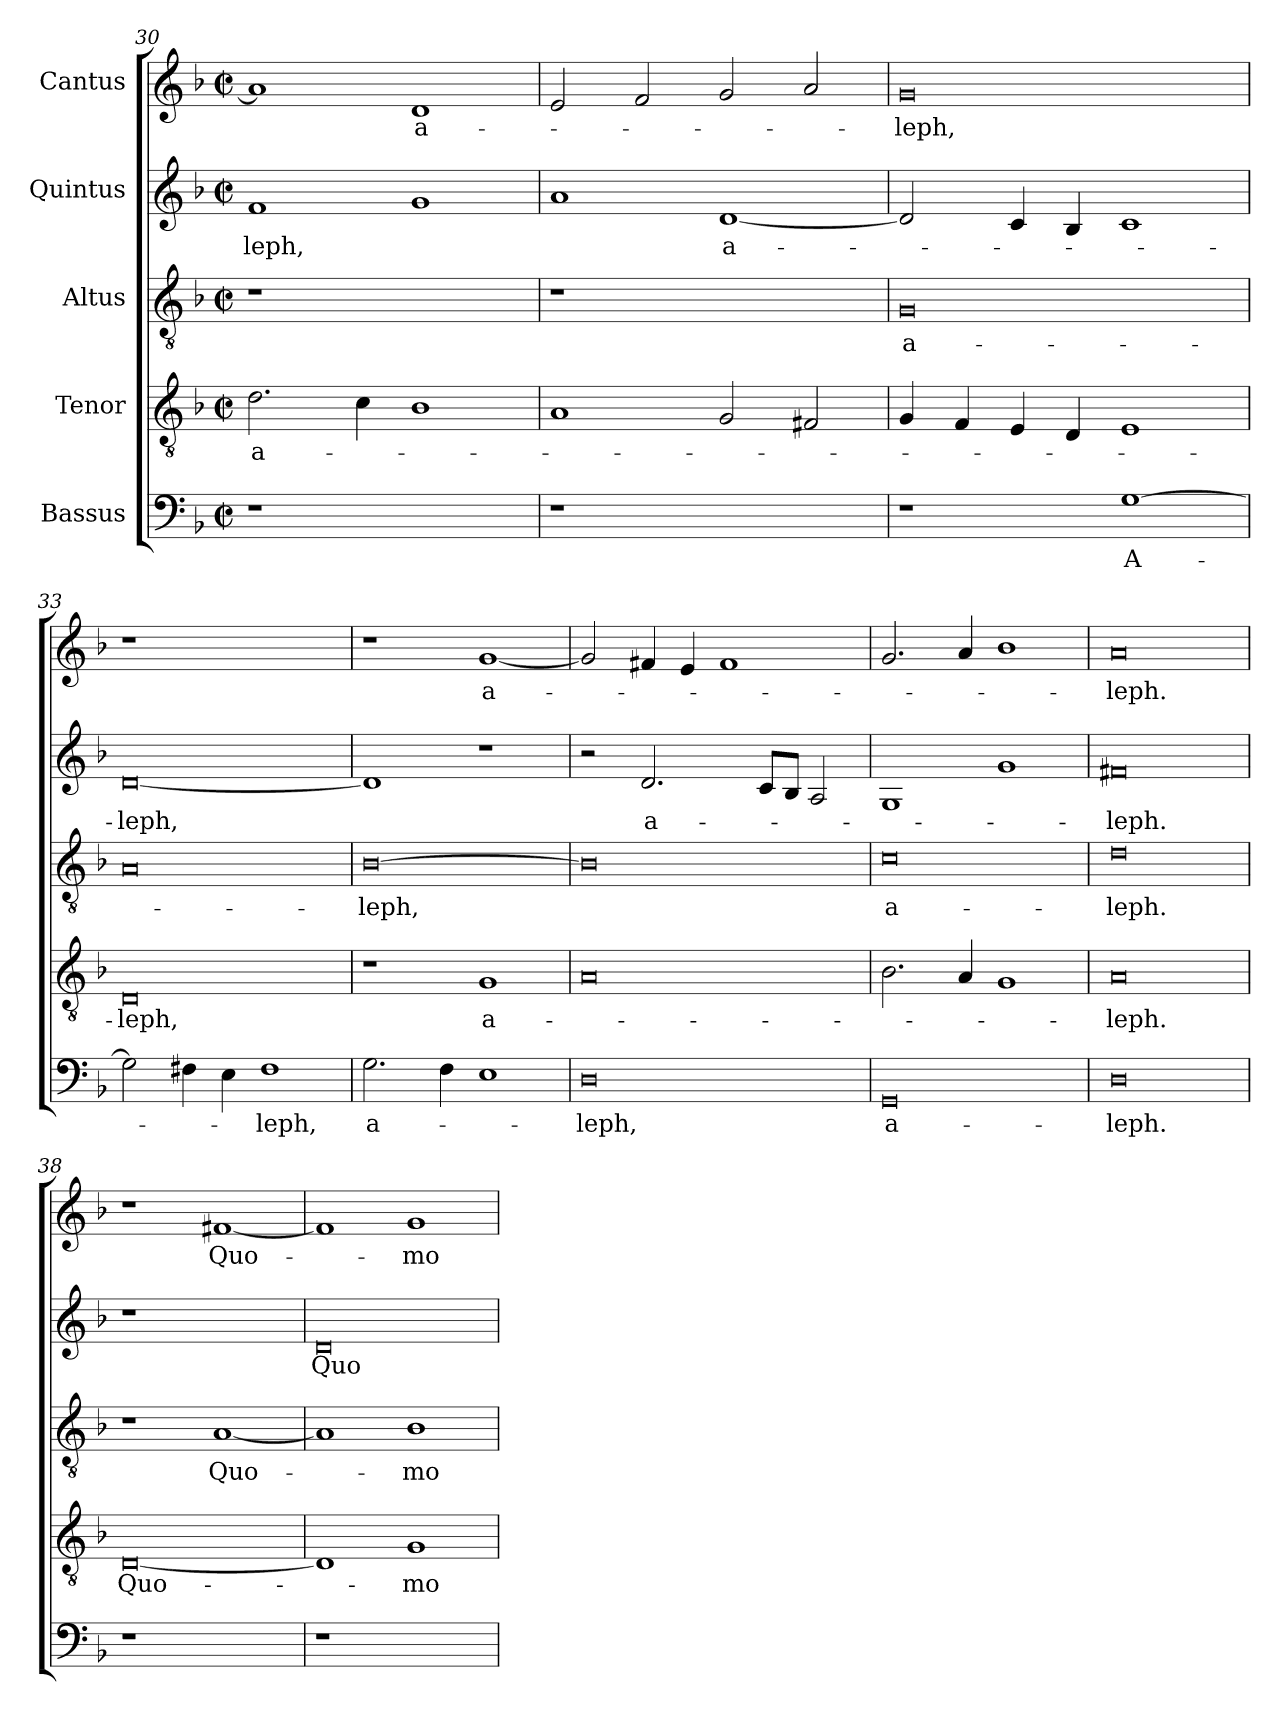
**kern	**text	**kern	**text	**kern	**text	**kern	**text	**kern	**text
*part5	*part5	*part4	*part4	*part3	*part3	*part2	*part2	*part1	*part1
*staff5	*staff5	*staff4	*staff4	*staff3	*staff3	*staff2	*staff2	*staff1	*staff1
*I"Bassus	*	*I"Tenor	*	*I"Altus	*	*I"Quintus	*	*I"Cantus	*
*clefF4	*	*clefGv2	*	*clefGv2	*	*clefG2	*	*clefG2	*
*k[b-]	*	*k[b-]	*	*k[b-]	*	*k[b-]	*	*k[b-]	*
*F:	*	*F:	*	*F:	*	*F:	*	*F:	*
*M2/2	*	*M2/2	*	*M2/2	*	*M2/2	*	*M2/2	*
*met(c|)	*	*met(c|)	*	*met(c|)	*	*met(c|)	*	*met(c|)	*
=30	=30	=30	=30	=30	=30	=30	=30	=30	=30
!	!	!	!LO:LY:b	!	!	!	!LO:LY:b	!	!
1r	.	2.d\	a-	1r	.	1f	-leph,	1a]	.
.	.	4c\	.	.	.	.	.	.	.
!	!	!	!	!	!	!	!	!	!LO:LY:b
1ryy	.	1B-	.	1ryy	.	1g	.	1d	a-
=31	=31	=31	=31	=31	=31	=31	=31	=31	=31
1r	.	1A	.	1r	.	1a	.	2e/	.
.	.	.	.	.	.	.	.	2f/	.
!	!	!	!	!	!	!	!LO:LY:b	!	!
1ryy	.	2G/	.	1ryy	.	[1d	a-	2g/	.
.	.	2F#X/	.	.	.	.	.	2a/	.
!!LO:PB:g=z
=32	=32	=32	=32	=32	=32	=32	=32	=32	=32
!	!	!	!	!	!LO:LY:b	!	!	!	!LO:LY:b
1r	.	4G/	.	0G	a-	2d/]	.	0g	-leph,
.	.	4F/	.	.	.	.	.	.	.
.	.	4E/	.	.	.	4c/	.	.	.
.	.	4D/	.	.	.	4B-/	.	.	.
!	!LO:LY:b	!	!	!	!	!	!	!	!
[1G	A-	1E	.	.	.	1c	.	.	.
=33	=33	=33	=33	=33	=33	=33	=33	=33	=33
!	!	!	!LO:LY:b	!	!	!	!LO:LY:b	!	!
2G\]	.	0D	-leph,	0A	.	[0d	-leph,	1r	.
4F#X\	.	.	.	.	.	.	.	.	.
4E\	.	.	.	.	.	.	.	.	.
!	!LO:LY:b	!	!	!	!	!	!	!	!
1F#	-leph,	.	.	.	.	.	.	1ryy	.
=34	=34	=34	=34	=34	=34	=34	=34	=34	=34
!	!LO:LY:b	!	!	!	!LO:LY:b	!	!	!	!
2.G\	a-	1r	.	[0B-	-leph,	1d]	.	1r	.
4F\	.	.	.	.	.	.	.	.	.
!	!	!	!LO:LY:b	!	!	!	!	!	!LO:LY:b
1E	.	1G	a-	.	.	1r	.	[1g	a-
=35	=35	=35	=35	=35	=35	=35	=35	=35	=35
!	!LO:LY:b	!	!	!	!	!	!	!	!
0D	-leph,	0A	.	0B-]	.	2r	.	2g/]	.
!	!	!	!	!	!	!	!LO:LY:b	!	!
.	.	.	.	.	.	2.d/	a-	4f#X/	.
.	.	.	.	.	.	.	.	4e/	.
.	.	.	.	.	.	.	.	1f#	.
.	.	.	.	.	.	8c/L	.	.	.
.	.	.	.	.	.	8B-/J	.	.	.
.	.	.	.	.	.	2A/	.	.	.
=36	=36	=36	=36	=36	=36	=36	=36	=36	=36
!	!LO:LY:b	!	!	!	!LO:LY:b	!	!	!	!
0GG	a-	2.B-\	.	0c	a-	1G	.	2.g/	.
.	.	4A/	.	.	.	.	.	4a/	.
.	.	1G	.	.	.	1g	.	1b-	.
=37	=37	=37	=37	=37	=37	=37	=37	=37	=37
!	!LO:LY:b	!	!LO:LY:b	!	!LO:LY:b	!	!LO:LY:b	!	!LO:LY:b
0D	-leph.	0A	-leph.	0d	-leph.	0f#X	-leph.	0a	-leph.
!!LO:LB:g=z
=38	=38	=38	=38	=38	=38	=38	=38	=38	=38
!	!	!	!LO:LY:b	!	!	!	!	!	!
1r	.	[0D	Quo-	1r	.	1r	.	1r	.
!	!	!	!	!	!LO:LY:b	!	!	!	!LO:LY:b
1ryy	.	.	.	[1A	Quo-	1ryy	.	[1f#X	Quo-
=39	=39	=39	=39	=39	=39	=39	=39	=39	=39
!	!	!	!	!	!	!	!LO:LY:b	!	!
1r	.	1D]	.	1A]	.	0d	Quo-	1f#]	.
!	!	!	!LO:LY:b	!	!LO:LY:b	!	!	!	!LO:LY:b
1ryy	.	1G	-mo-	1B-	-mo-	.	.	1g	-mo-
=	=	=	=	=	=	=	=	=	=
*-	*-	*-	*-	*-	*-	*-	*-	*-	*-
